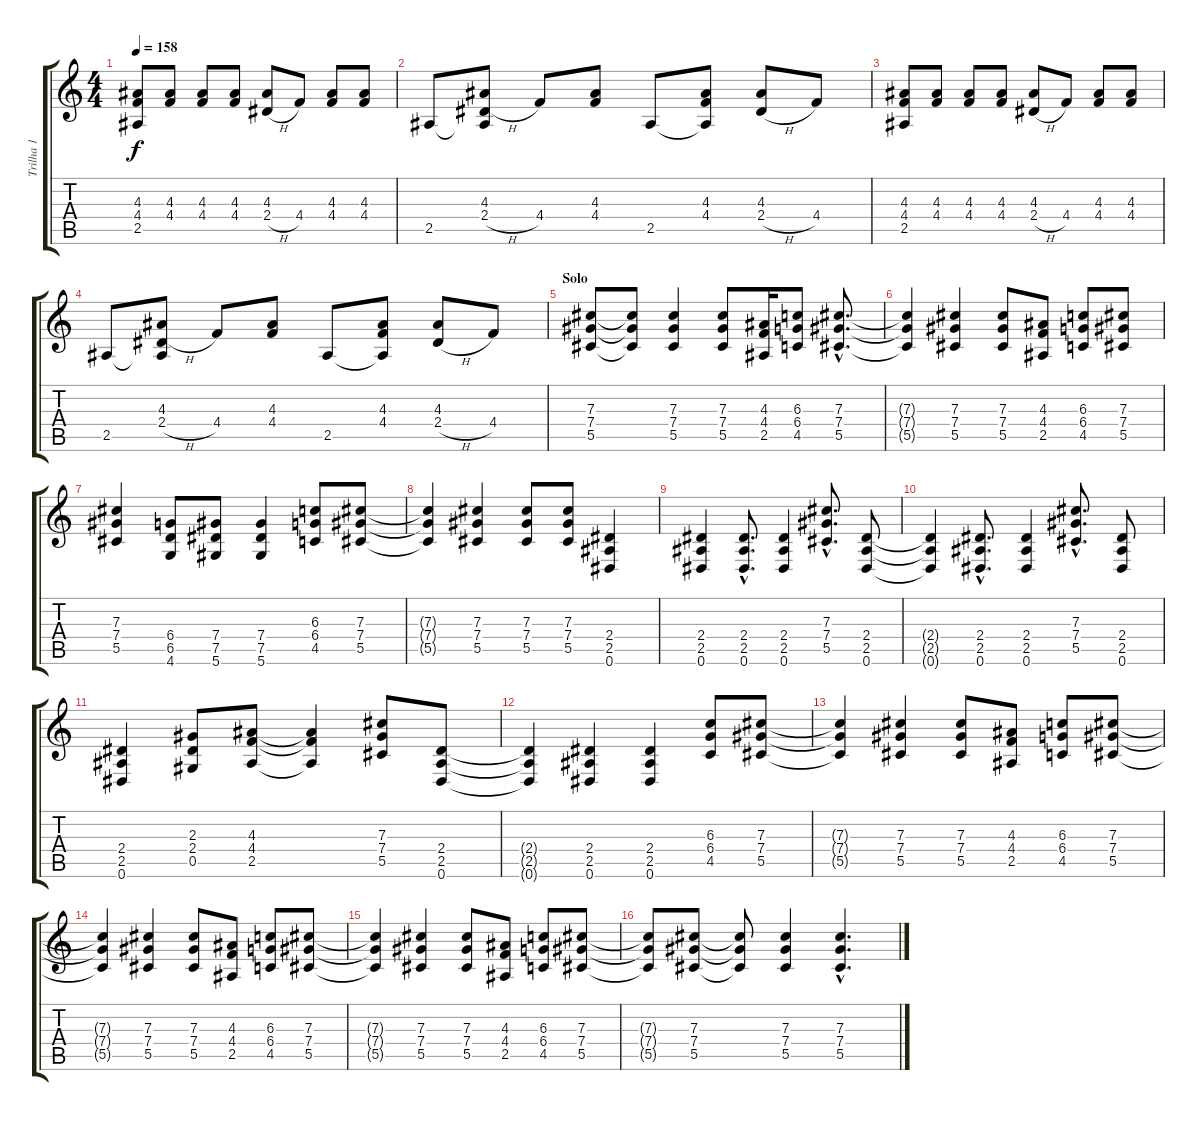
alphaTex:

\track ("Trilha 1" "Trilha 1") {instrument overdrivenguitar}
\staff {score tabs}
\tuning (Eb4 Bb3 Gb3 Db3 Ab2 Eb2) {hide}
\ts (4 4)
\tempo 158
\clef g2
\ks c
(4.3 4.4 2.5).8{dy f} (4.3 4.4).8 (4.3 4.4).8 (4.3 4.4).8 (4.3 2.4{h}).8 4.4.8 (4.3 4.4).8 (4.3 4.4).8 |
2.5.8 (4.3 2.4{h} 2.5{t}).8 4.4.8 (4.3 4.4).8 2.5.8 (4.3 4.4 2.5{t}).8 (4.3 2.4{h}).8 4.4.8 |
(4.3 4.4 2.5).8 (4.3 4.4).8 (4.3 4.4).8 (4.3 4.4).8 (4.3 2.4{h}).8 4.4.8 (4.3 4.4).8 (4.3 4.4).8 |
2.5.8 (4.3 2.4{h} 2.5{t}).8 4.4.8 (4.3 4.4).8 2.5.8 (4.3 4.4 2.5{t}).8 (4.3 2.4{h}).8 4.4.8 |
\section ("" "Solo")
(7.3 7.4 5.5).8 (7.3{t} 7.4{t} 5.5{t}).8 (7.3 7.4 5.5).4 (7.3 7.4 5.5).8 (4.3 4.4 2.5).16 (6.3 6.4 4.5).8 (7.3{hac} 7.4{hac} 5.5{hac}).8{d} |
(7.3{t} 7.4{t} 5.5{t}).4 (7.3 7.4 5.5).4 (7.3 7.4 5.5).8 (4.3 4.4 2.5).8 (6.3 6.4 4.5).8 (7.3 7.4 5.5).8 |
(7.3 7.4 5.5).4 (6.4 6.5 4.6).8 (7.4 7.5 5.6).8 (7.4 7.5 5.6).4 (6.3 6.4 4.5).8 (7.3 7.4 5.5).8 |
(7.3{t} 7.4{t} 5.5{t}).4 (7.3 7.4 5.5).4 (7.3 7.4 5.5).8 (7.3 7.4 5.5).8 (2.4 2.5 0.6).4 |
(2.4 2.5 0.6).4 (2.4{hac} 2.5{hac} 0.6{hac}).8{d} (2.4 2.5 0.6).4 (7.3{hac} 7.4{hac} 5.5{hac}).8{d} (2.4 2.5 0.6).8 |
(2.4{t} 2.5{t} 0.6{t}).4 (2.4{hac} 2.5{hac} 0.6{hac}).8{d} (2.4 2.5 0.6).4 (7.3{hac} 7.4{hac} 5.5{hac}).8{d} (2.4 2.5 0.6).8 |
(2.4 2.5 0.6).4 (2.3 2.4 0.5).8 (4.3 4.4 2.5).8 (4.3{t} 4.4{t} 2.5{t}).4 (7.3 7.4 5.5).8 (2.4 2.5 0.6).8 |
(2.4{t} 2.5{t} 0.6{t}).4 (2.4 2.5 0.6).4 (2.4 2.5 0.6).4 (6.3 6.4 4.5).8 (7.3 7.4 5.5).8 |
(7.3{t} 7.4{t} 5.5{t}).4 (7.3 7.4 5.5).4 (7.3 7.4 5.5).8 (4.3 4.4 2.5).8 (6.3 6.4 4.5).8 (7.3 7.4 5.5).8 |
(7.3{t} 7.4{t} 5.5{t}).4 (7.3 7.4 5.5).4 (7.3 7.4 5.5).8 (4.3 4.4 2.5).8 (6.3 6.4 4.5).8 (7.3 7.4 5.5).8 |
(7.3{t} 7.4{t} 5.5{t}).4 (7.3 7.4 5.5).4 (7.3 7.4 5.5).8 (4.3 4.4 2.5).8 (6.3 6.4 4.5).8 (7.3 7.4 5.5).8 |
(7.3{t} 7.4{t} 5.5{t}).8 (7.3 7.4 5.5).8 (7.3{t} 7.4{t} 5.5{t}).8 (7.3 7.4 5.5).4 (7.3{hac} 7.4{hac} 5.5{hac}).4{d}
